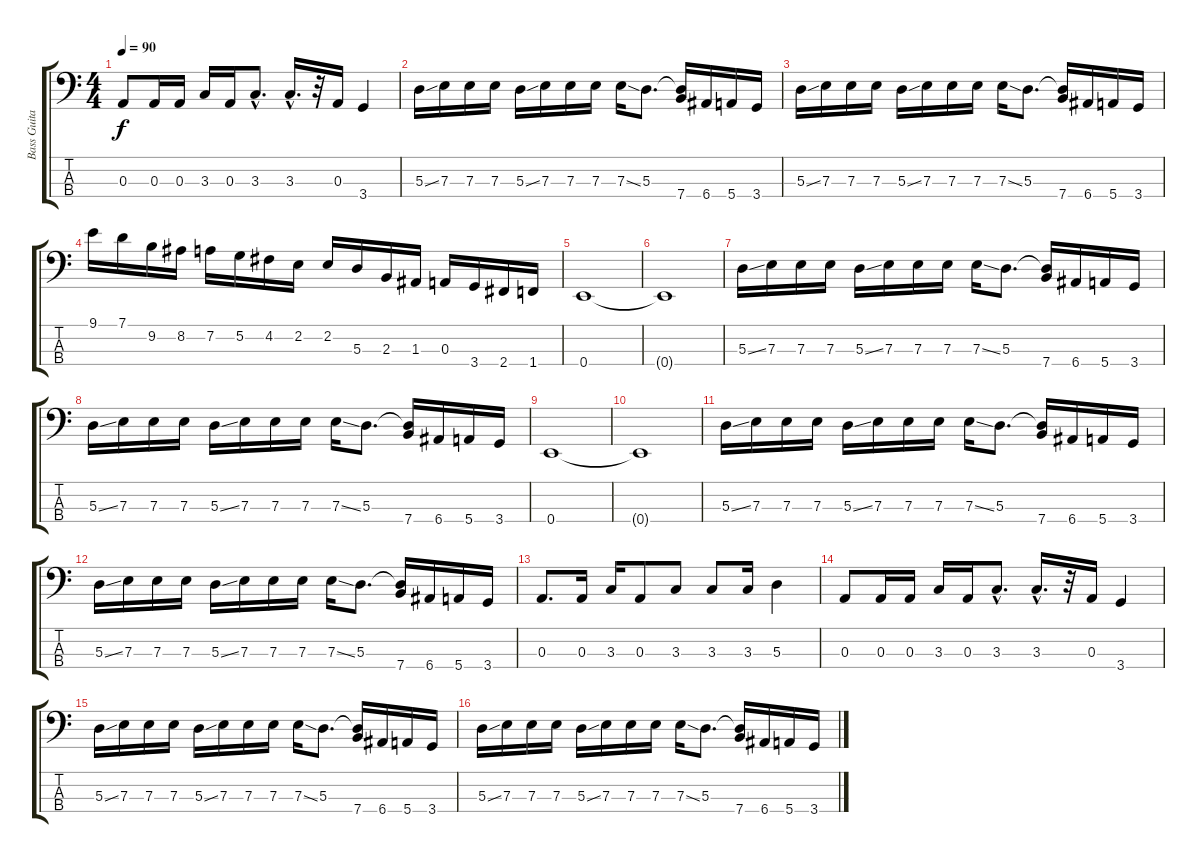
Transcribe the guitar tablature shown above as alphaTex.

\track ("Bass Guitar" "Bass Guita") {instrument electricbassfinger}
\staff {score tabs}
\tuning (G2 D2 A1 E1) {hide}
\ts (4 4)
\tempo 90
\clef f4
\ks c
0.3.8{dy f} 0.3.16 0.3.16 3.3.16 0.3.16 3.3{hac}.8{d} 3.3{hac}.16{d} r.32 0.3.16 3.4.4 |
5.3{ss}.16 7.3.16 7.3.16 7.3.16 5.3{ss}.16 7.3.16 7.3.16 7.3.16 7.3{ss}.16 5.3.8{d} (5.3{t} 7.4).16 6.4.16 5.4.16 3.4.16 |
5.3{ss}.16 7.3.16 7.3.16 7.3.16 5.3{ss}.16 7.3.16 7.3.16 7.3.16 7.3{ss}.16 5.3.8{d} (5.3{t} 7.4).16 6.4.16 5.4.16 3.4.16 |
9.1.16 7.1.16 9.2.16 8.2.16 7.2.16 5.2.16 4.2.16 2.2.16 2.2.16 5.3.16 2.3.16 1.3.16 0.3.16 3.4.16 2.4.16 1.4.16 |
0.4.1 |
0.4{t}.1 |
5.3{ss}.16 7.3.16 7.3.16 7.3.16 5.3{ss}.16 7.3.16 7.3.16 7.3.16 7.3{ss}.16 5.3.8{d} (5.3{t} 7.4).16 6.4.16 5.4.16 3.4.16 |
5.3{ss}.16 7.3.16 7.3.16 7.3.16 5.3{ss}.16 7.3.16 7.3.16 7.3.16 7.3{ss}.16 5.3.8{d} (5.3{t} 7.4).16 6.4.16 5.4.16 3.4.16 |
0.4.1 |
0.4{t}.1 |
5.3{ss}.16 7.3.16 7.3.16 7.3.16 5.3{ss}.16 7.3.16 7.3.16 7.3.16 7.3{ss}.16 5.3.8{d} (5.3{t} 7.4).16 6.4.16 5.4.16 3.4.16 |
5.3{ss}.16 7.3.16 7.3.16 7.3.16 5.3{ss}.16 7.3.16 7.3.16 7.3.16 7.3{ss}.16 5.3.8{d} (5.3{t} 7.4).16 6.4.16 5.4.16 3.4.16 |
0.3.8{d} 0.3.16 3.3.16 0.3.8 3.3.8 3.3.8 3.3.16 5.3.4 |
0.3.8 0.3.16 0.3.16 3.3.16 0.3.16 3.3{hac}.8{d} 3.3{hac}.16{d} r.32 0.3.16 3.4.4 |
5.3{ss}.16 7.3.16 7.3.16 7.3.16 5.3{ss}.16 7.3.16 7.3.16 7.3.16 7.3{ss}.16 5.3.8{d} (5.3{t} 7.4).16 6.4.16 5.4.16 3.4.16 |
5.3{ss}.16 7.3.16 7.3.16 7.3.16 5.3{ss}.16 7.3.16 7.3.16 7.3.16 7.3{ss}.16 5.3.8{d} (5.3{t} 7.4).16 6.4.16 5.4.16 3.4.16
